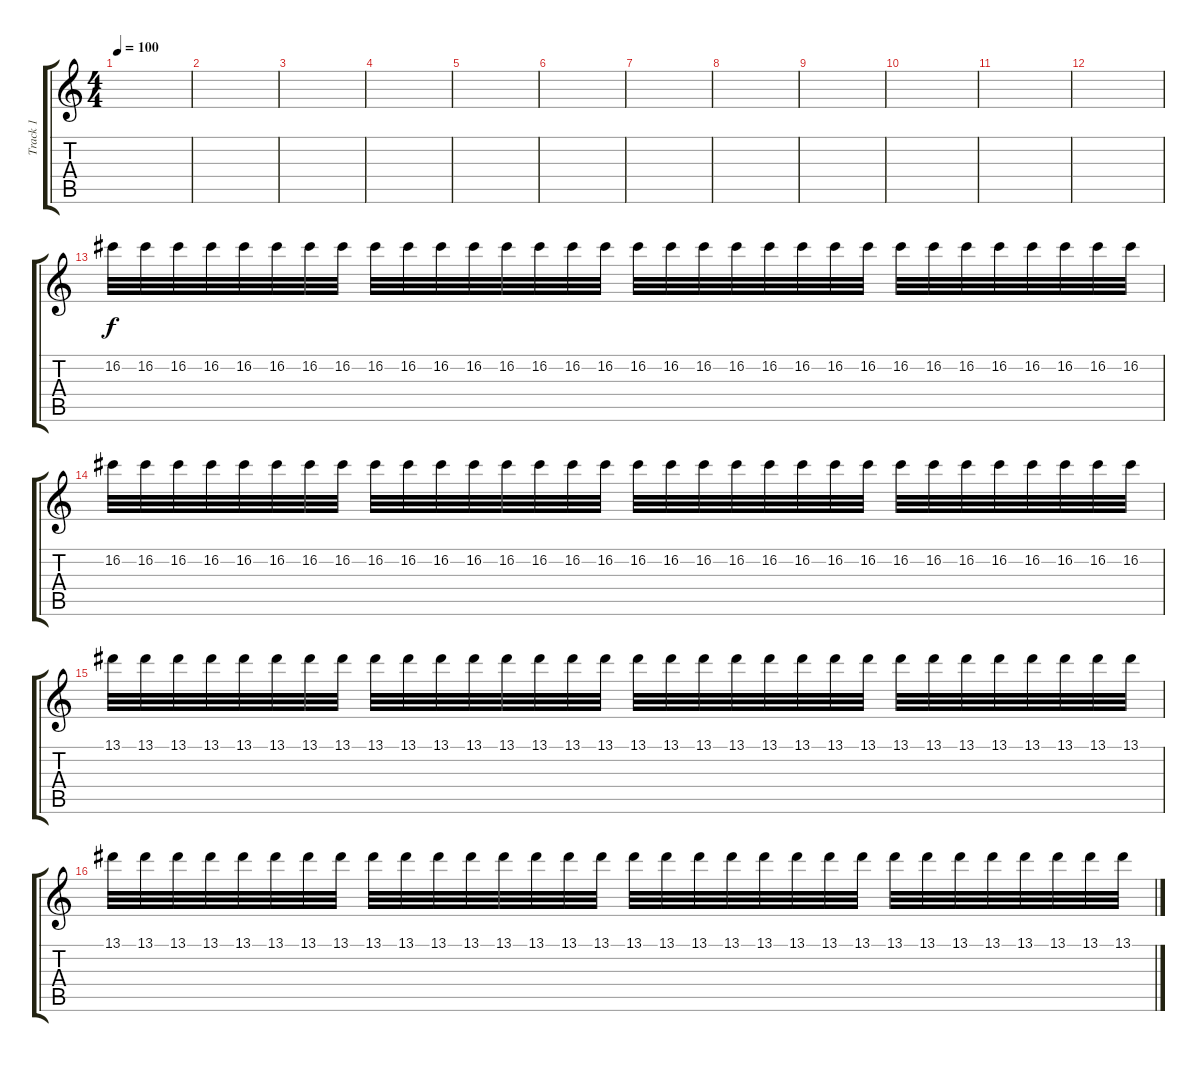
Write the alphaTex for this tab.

\track ("Track 1" "Track 1") {instrument distortionguitar}
\staff {score tabs}
\tuning (D4 A3 F3 C3 G2 C2) {hide}
\ts (4 4)
\tempo 100
\clef g2
\ks c
|
|
|
|
|
|
|
|
|
|
|
|
16.2.32{volume 13} 16.2.32 16.2.32 16.2.32 16.2.32 16.2.32 16.2.32 16.2.32 16.2.32 16.2.32 16.2.32 16.2.32 16.2.32 16.2.32 16.2.32 16.2.32 16.2.32 16.2.32 16.2.32 16.2.32 16.2.32 16.2.32 16.2.32 16.2.32 16.2.32 16.2.32 16.2.32 16.2.32 16.2.32 16.2.32 16.2.32 16.2.32 |
16.2.32 16.2.32 16.2.32 16.2.32 16.2.32 16.2.32 16.2.32 16.2.32 16.2.32 16.2.32 16.2.32 16.2.32 16.2.32 16.2.32 16.2.32 16.2.32 16.2.32 16.2.32 16.2.32 16.2.32 16.2.32 16.2.32 16.2.32 16.2.32 16.2.32 16.2.32 16.2.32 16.2.32 16.2.32 16.2.32 16.2.32 16.2.32 |
13.1.32 13.1.32 13.1.32 13.1.32 13.1.32 13.1.32 13.1.32 13.1.32 13.1.32 13.1.32 13.1.32 13.1.32 13.1.32 13.1.32 13.1.32 13.1.32 13.1.32 13.1.32 13.1.32 13.1.32 13.1.32 13.1.32 13.1.32 13.1.32 13.1.32 13.1.32 13.1.32 13.1.32 13.1.32 13.1.32 13.1.32 13.1.32 |
13.1.32 13.1.32 13.1.32 13.1.32 13.1.32 13.1.32 13.1.32 13.1.32 13.1.32 13.1.32 13.1.32 13.1.32 13.1.32 13.1.32 13.1.32 13.1.32 13.1.32 13.1.32 13.1.32 13.1.32 13.1.32 13.1.32 13.1.32 13.1.32 13.1.32 13.1.32 13.1.32 13.1.32 13.1.32 13.1.32 13.1.32 13.1.32
